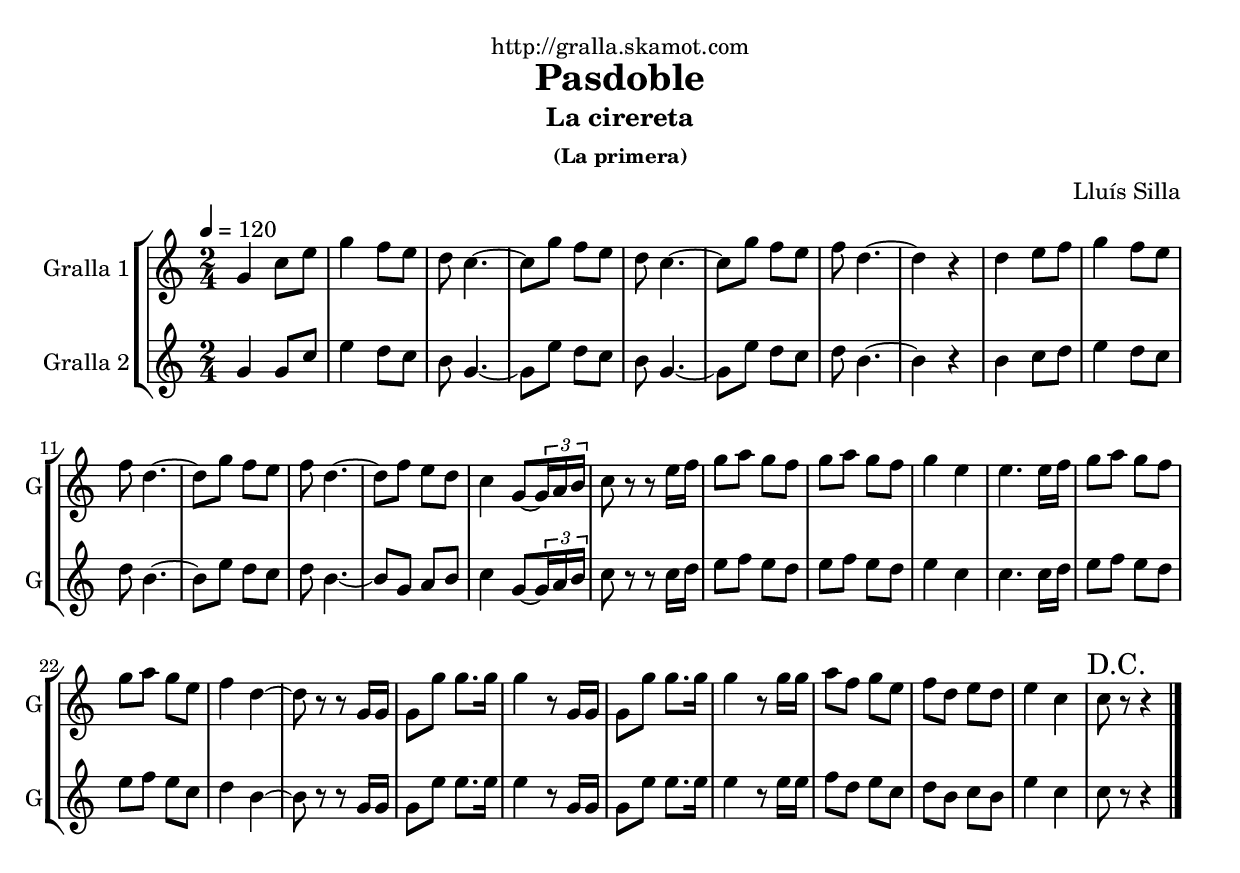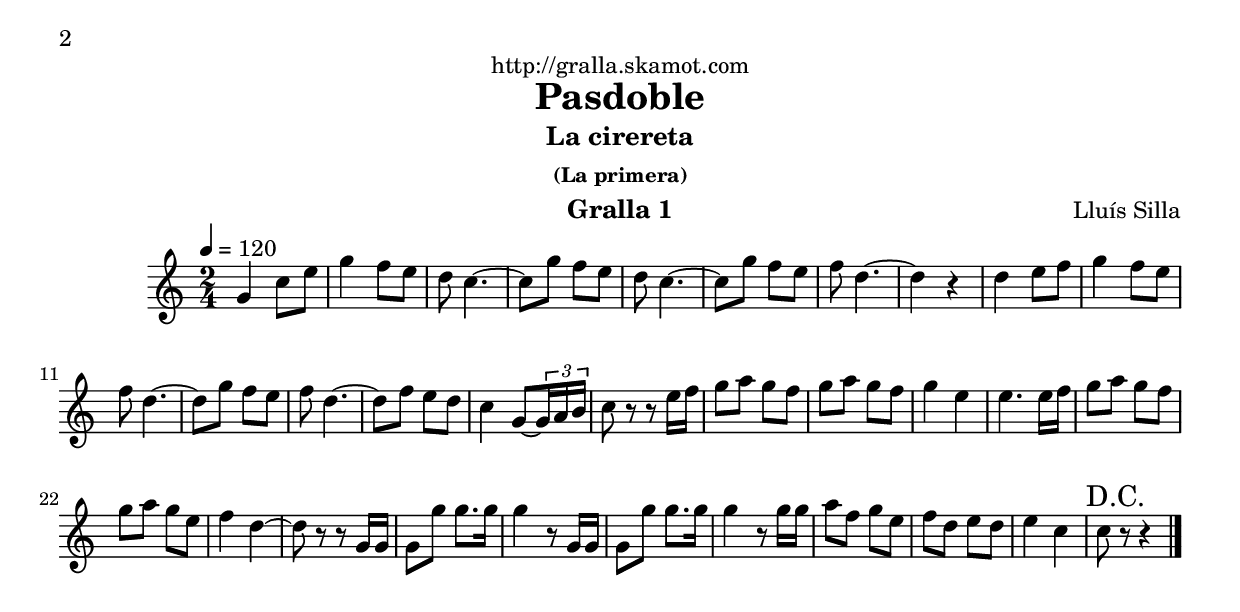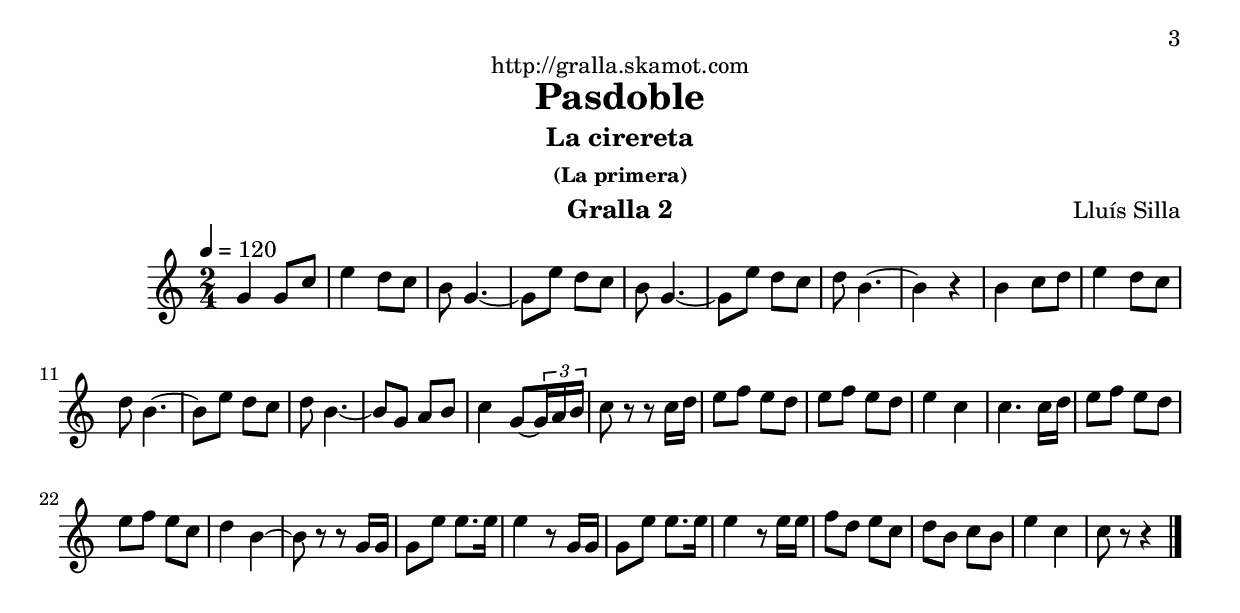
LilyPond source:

\version "2.16.2"

\header {
  dedication="http://gralla.skamot.com"
  title="Pasdoble"
  subtitle="La cirereta"
  subsubtitle="(La primera)"
  poet=""
  meter=""
  piece=""
  composer="Lluís Silla"
  arranger=""
  opus=""
  instrument=""
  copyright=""
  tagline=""
}

liniaroAa =
\relative g'
{
  \tempo 4=120
  \clef treble
  \key c \major
  \time 2/4
  g4 c8 e  |
  g4 f8 e  |
  d8 c4. ~  |
  c8 g' f e  |
  %05
  d8 c4. ~  |
  c8 g' f e  |
  f8 d4. ~  |
  d4 r  |
  d4 e8 f  |
  %10
  g4 f8 e  |
  f8 d4. ~  |
  d8 g f e  |
  f8 d4. ~  |
  d8 f e d  |
  %15
  c4 g8 ~ \times 2/3 { g16 a b }  |
  c8 r r e16 f  |
  g8 a g f  |
  g8 a g f  |
  g4 e  |
  %20
  e4. e16 f  |
  g8 a g f  |
  g8 a g e  |
  f4 d ~  |
  d8 r r g,16 g  |
  %25
  g8 g' g8. g16  |
  g4 r8 g,16 g  |
  g8 g' g8. g16  |
  g4 r8 g16 g  |
  a8 f g e  |
  %30
  f8 d e d  |
  e4 c  |
  \mark "D.C." c8 r r4  \bar "|."
}

liniaroAb =
\relative g'
{
  \tempo 4=120
  \clef treble
  \key c \major
  \time 2/4
  g4 g8 c  |
  e4 d8 c  |
  b8 g4. ~  |
  g8 e' d c  |
  %05
  b8 g4. ~  |
  g8 e' d c  |
  d8 b4. ~  |
  b4 r  |
  b4 c8 d  |
  %10
  e4 d8 c  |
  d8 b4. ~  |
  b8 e d c  |
  d8 b4. ~  |
  b8 g a b  |
  %15
  c4 g8 ~ \times 2/3 { g16 a b }  |
  c8 r r c16 d  |
  e8 f e d  |
  e8 f e d  |
  e4 c  |
  %20
  c4. c16 d  |
  e8 f e d  |
  e8 f e c  |
  d4 b ~  |
  b8 r r g16 g  |
  %25
  g8 e' e8. e16  |
  e4 r8 g,16 g  |
  g8 e' e8. e16  |
  e4 r8 e16 e  |
  f8 d e c  |
  %30
  d8 b c b  |
  e4 c  |
  c8 r r4  \bar "|."
}

\bookpart {
  \score {
    \new StaffGroup {
      \override Score.RehearsalMark #'self-alignment-X = #LEFT
      <<
        \new Staff \with {instrumentName = #"Gralla 1" shortInstrumentName = #"G"} \liniaroAa
        \new Staff \with {instrumentName = #"Gralla 2" shortInstrumentName = #"G"} \liniaroAb
      >>
    }
    \layout {}
  }
  \score { \unfoldRepeats
    \new StaffGroup {
      \override Score.RehearsalMark #'self-alignment-X = #LEFT
      <<
        \new Staff \with {instrumentName = #"Gralla 1" shortInstrumentName = #"G"} \liniaroAa
        \new Staff \with {instrumentName = #"Gralla 2" shortInstrumentName = #"G"} \liniaroAb
      >>
    }
    \midi {
      \set Staff.midiInstrument = "oboe"
      \set DrumStaff.midiInstrument = "drums"
    }
  }
}

\bookpart {
  \header {instrument="Gralla 1"}
  \score {
    \new StaffGroup {
      \override Score.RehearsalMark #'self-alignment-X = #LEFT
      <<
        \new Staff \liniaroAa
      >>
    }
    \layout {}
  }
  \score { \unfoldRepeats
    \new StaffGroup {
      \override Score.RehearsalMark #'self-alignment-X = #LEFT
      <<
        \new Staff \liniaroAa
      >>
    }
    \midi {
      \set Staff.midiInstrument = "oboe"
      \set DrumStaff.midiInstrument = "drums"
    }
  }
}

\bookpart {
  \header {instrument="Gralla 2"}
  \score {
    \new StaffGroup {
      \override Score.RehearsalMark #'self-alignment-X = #LEFT
      <<
        \new Staff \liniaroAb
      >>
    }
    \layout {}
  }
  \score { \unfoldRepeats
    \new StaffGroup {
      \override Score.RehearsalMark #'self-alignment-X = #LEFT
      <<
        \new Staff \liniaroAb
      >>
    }
    \midi {
      \set Staff.midiInstrument = "oboe"
      \set DrumStaff.midiInstrument = "drums"
    }
  }
}

